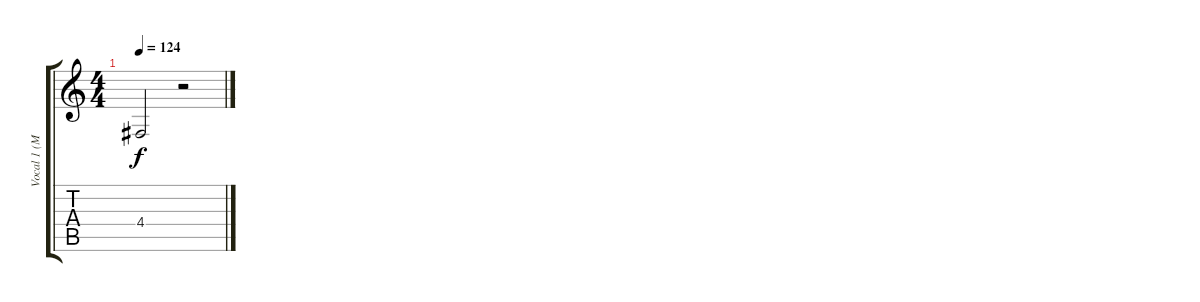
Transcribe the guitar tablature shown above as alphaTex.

\track ("Vocal 1 (Michael Stipe + Mike Mills)" "Vocal 1 (M") {instrument oboe}
\staff {score tabs}
\tuning (E4 B3 G3 D3 A2 E2) {hide}
\ts (4 4)
\tempo 124
\clef g2
\ks c
4.4{t}.2{dy f volume 3} r.2{volume 2}
